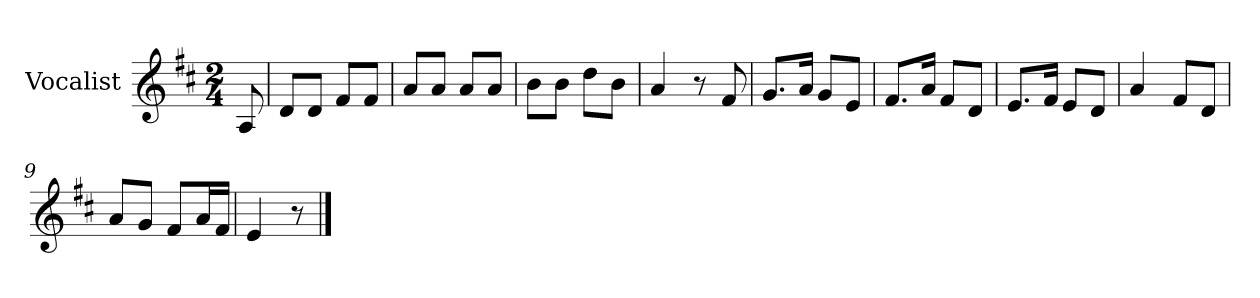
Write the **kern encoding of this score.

**kern
*part1
*staff1
*I"Vocalist
*k[f#c#]
*D:
*M2/4
=
8A
=1
8dL
8dJ
8f#L
8f#J
=2
8aL
8aJ
8aL
8aJ
=3
8bL
8bJ
8ddL
8bJ
=4
4a
8r
8f#
=5
8.gL
16aJk
8gL
8eJ
=6
8.f#L
16aJk
8f#L
8dJ
=7
8.eL
16f#Jk
8eL
8dJ
=8
4a
8f#L
8dJ
=9
8aL
8gJ
8f#L
16aL
16f#JJ
=10
4e
8r
==
*-
